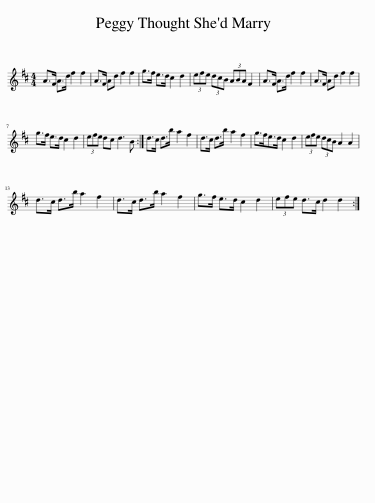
X:1
L:1/8
M:4/4
I:linebreak $
K:D
V:1 treble
V:1
 A>F A>d f2 f2 | A>F Ad f2 f2 | g>f e>d c2 d2 | (3efe (3dcB (3ABA F2 | A>F A>d f2 f2 | %5
 A>F Ad f2 f2 |$ g>f e>d c2 d2 | (3efe dc d3 B :| d>c d>b a2 f2 | d>c d>b a2 f2 | %10
 g>fe>d c2 d2 | (3efe (3dcB A2 A2 |$ d>c d>b a2 f2 | d>c d>b a2 f2 | g>f e>d c2 d2 | %15
 (3efe d>c d2 d2 :| %16
